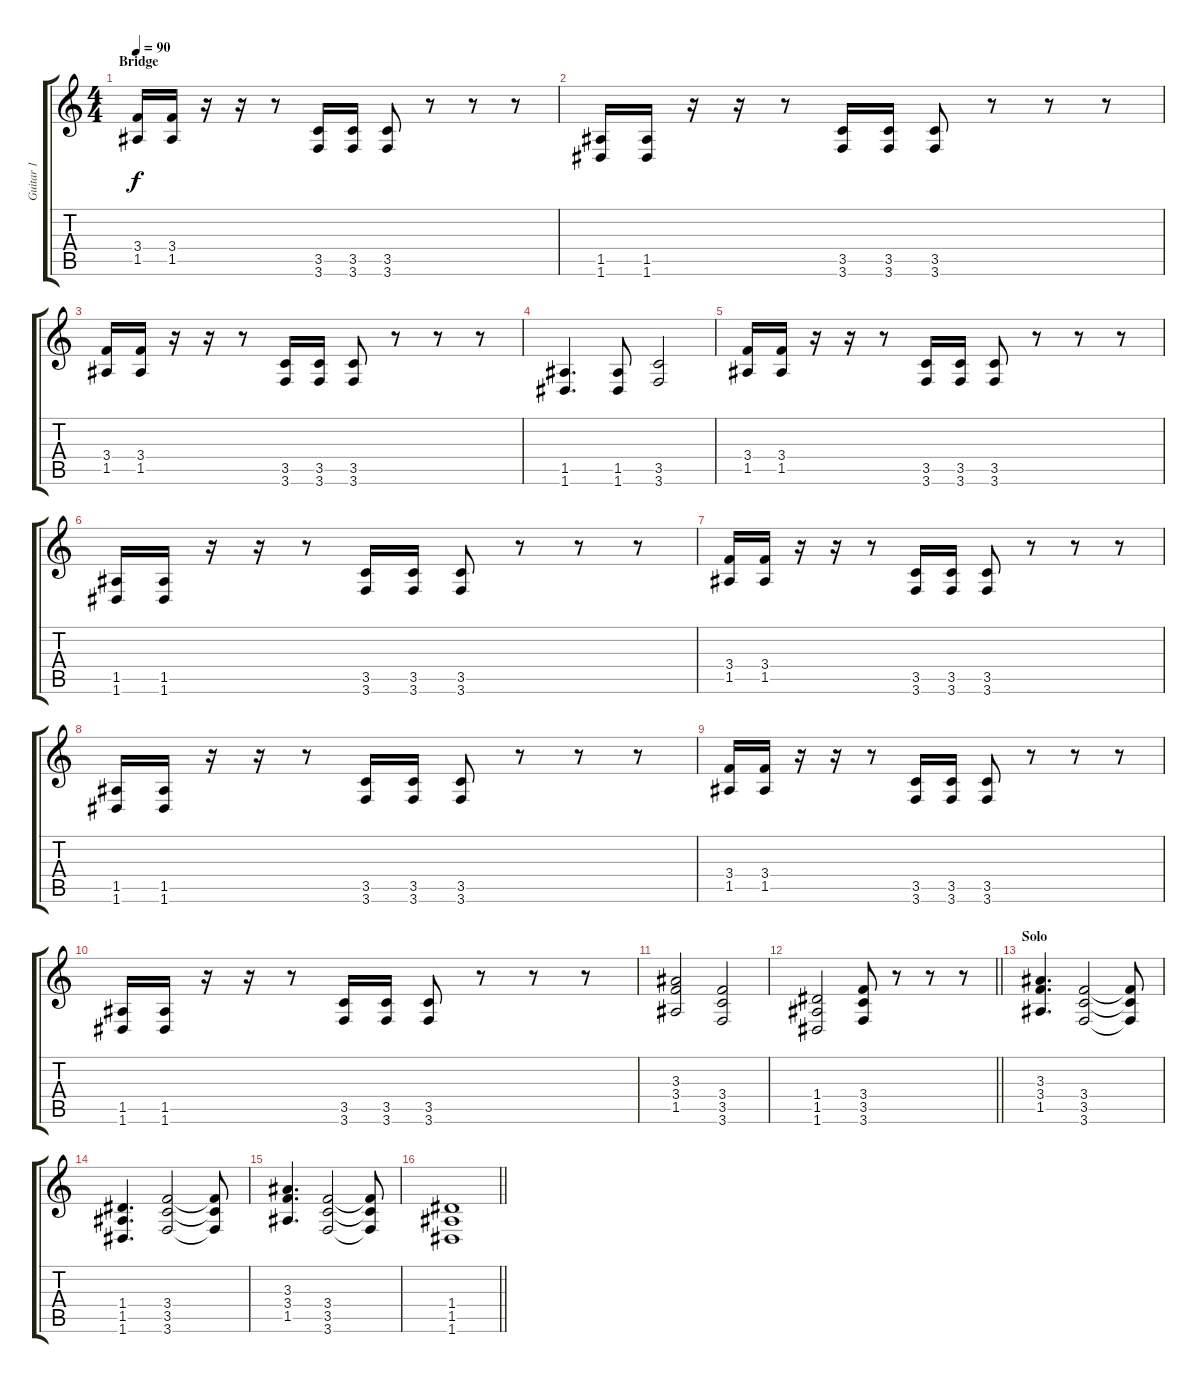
\track ("Guitar 1" "Guitar 1") {instrument overdrivenguitar}
\staff {score tabs}
\tuning (E4 B3 G3 D3 A2 D2) {hide}
\ts (4 4)
\section ("" "Bridge")
\tempo 90
\clef g2
\ks c
(3.4 1.5).16{dy f} (3.4 1.5).16 r.16 r.16 r.8 (3.5 3.6).16 (3.5 3.6).16 (3.5 3.6).8 r.8 r.8 r.8 |
(1.5 1.6).16 (1.5 1.6).16 r.16 r.16 r.8 (3.5 3.6).16 (3.5 3.6).16 (3.5 3.6).8 r.8 r.8 r.8 |
(3.4 1.5).16 (3.4 1.5).16 r.16 r.16 r.8 (3.5 3.6).16 (3.5 3.6).16 (3.5 3.6).8 r.8 r.8 r.8 |
(1.5 1.6).4{d} (1.5 1.6).8 (3.5 3.6).2 |
(3.4 1.5).16 (3.4 1.5).16 r.16 r.16 r.8 (3.5 3.6).16 (3.5 3.6).16 (3.5 3.6).8 r.8 r.8 r.8 |
(1.5 1.6).16 (1.5 1.6).16 r.16 r.16 r.8 (3.5 3.6).16 (3.5 3.6).16 (3.5 3.6).8 r.8 r.8 r.8 |
(3.4 1.5).16 (3.4 1.5).16 r.16 r.16 r.8 (3.5 3.6).16 (3.5 3.6).16 (3.5 3.6).8 r.8 r.8 r.8 |
(1.5 1.6).16 (1.5 1.6).16 r.16 r.16 r.8 (3.5 3.6).16 (3.5 3.6).16 (3.5 3.6).8 r.8 r.8 r.8 |
(3.4 1.5).16 (3.4 1.5).16 r.16 r.16 r.8 (3.5 3.6).16 (3.5 3.6).16 (3.5 3.6).8 r.8 r.8 r.8 |
(1.5 1.6).16 (1.5 1.6).16 r.16 r.16 r.8 (3.5 3.6).16 (3.5 3.6).16 (3.5 3.6).8 r.8 r.8 r.8 |
(3.3 3.4 1.5).2 (3.4 3.5 3.6).2 |
\barLineRight lightlight
(1.4 1.5 1.6).2 (3.4 3.5 3.6).8 r.8 r.8 r.8 |
\section ("" "Solo")
(3.3 3.4 1.5).4{d} (3.4 3.5 3.6).2 (3.4{t} 3.5{t} 3.6{t}).8 |
(1.4 1.5 1.6).4{d} (3.4 3.5 3.6).2 (3.4{t} 3.5{t} 3.6{t}).8 |
(3.3 3.4 1.5).4{d} (3.4 3.5 3.6).2 (3.4{t} 3.5{t} 3.6{t}).8 |
\barLineRight lightlight
(1.4 1.5 1.6).1
